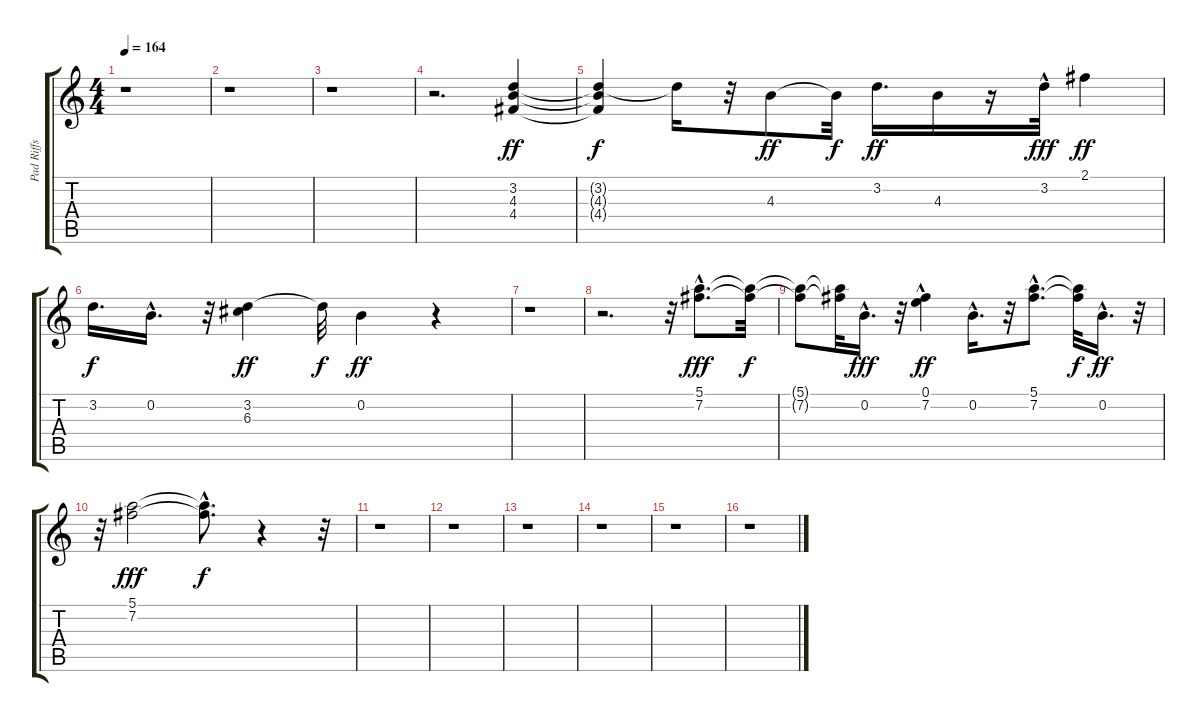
\track ("Pad Riffs" "Pad Riffs") {instrument overdrivenguitar}
\staff {score tabs}
\tuning (E4 B3 G3 D3 A2 E2) {hide}
\ts (4 4)
\tempo 164
\clef g2
\ks c
r.1{dy ff} |
r.1 |
r.1 |
r.2{d} (3.2 4.3 4.4).4{instrument overdrivenguitar} |
(3.2{t} 4.3{t} 4.4{t}).4{dy f} 3.2{t}.16 r.32 4.3.8{dy ff} 4.3{t}.32{dy f} 3.2.16{d dy ff} 4.3.16 r.16 3.2{hac}.32{dy fff} 2.1.4{dy ff} |
3.2.16{d dy f} 0.2{hac}.16{d} r.32 (3.2 6.3).4{dy ff} 3.2{t}.32{dy f} 0.2.4{dy ff} r.4 |
r.1 |
r.2{d} r.32 (5.1{hac} 7.2{hac}).8{d dy fff} (5.1{t} 7.2{t}).32{dy f} |
(5.1{t} 7.2{t}).8 (5.1{t} 7.2{t}).32 0.2{hac}.16{d dy fff} r.32 (0.1{hac} 7.2).4{dy ff} 0.2{hac}.16{d} r.32 (5.1{hac} 7.2{hac}).8{d} (5.1{t} 7.2{t}).32{dy f} 0.2{hac}.16{d dy ff} r.32 |
r.32 (5.1 7.2).2{dy fff} (5.1{hac t} 7.2{hac t}).8{d dy f} r.4 r.32 |
r.1 |
r.1 |
r.1 |
r.1 |
r.1 |
r.1
